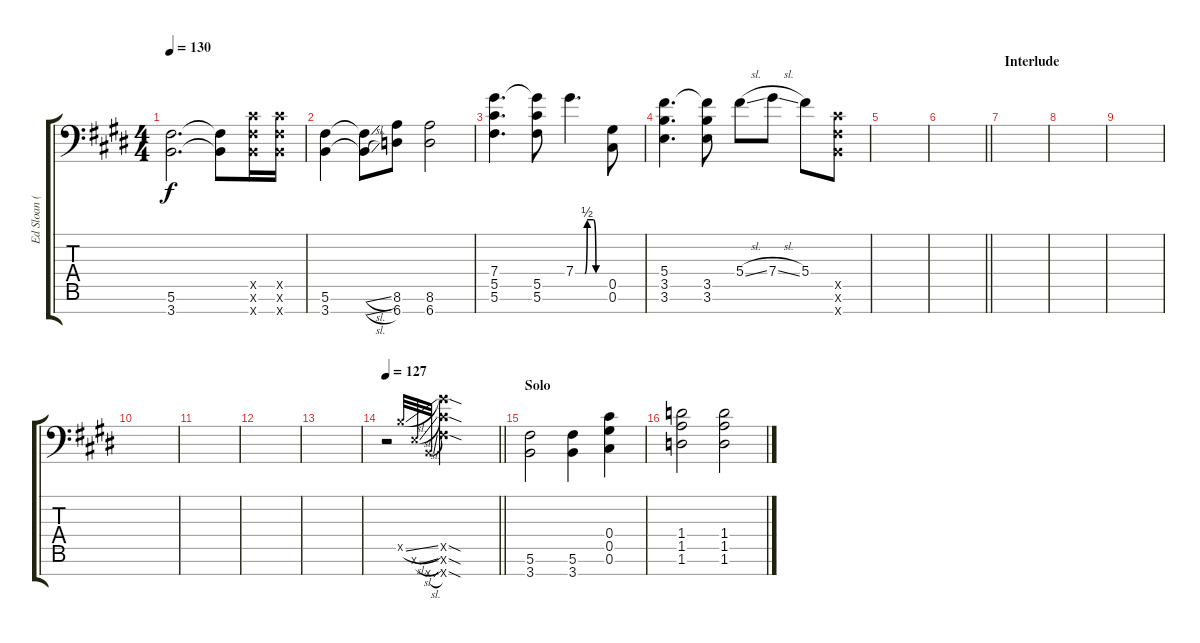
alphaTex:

\track ("Ed Sloan (Electric) (R)" "Ed Sloan (") {instrument distortionguitar}
\staff {score tabs}
\tuning (Eb4 Bb3 Gb3 Db3 Ab2 Db2 Ab1) {hide}
\ts (4 4)
\tempo 130
\clef f4
\ks c#minor
(5.6 3.7).2{d dy f} (5.6{t} 3.7{t}).8 (5.5{x} 5.6{x} 3.7{x}).16 (5.5{x} 5.6{x} 3.7{x}).16 |
(5.6 3.7).4 (5.6{sl t} 3.7{sl t}).8 (8.6 6.7).8 (8.6 6.7).2 |
(7.4 5.5 5.6).4{d} (7.4{t} 5.5 5.6).8 7.4{be (custom 0 0 19 0 24 2 37 2 42 0 60 0)}.4{d} (0.5 0.6).8 |
(5.4 3.5 3.6).4{d} (5.4{t} 3.5 3.6).8 5.4{sl}.8 7.4{sl}.8 5.4.8 (5.5{x} 5.6{x} 3.7{x}).8 |
|
\barLineRight lightlight
|
\section ("" "Interlude")
|
|
|
|
|
|
|
\tempo 127
\barLineRight lightlight
r.2 3.5{sl x}.32{gr onbeat} 3.6{sl x}.32{gr onbeat} 3.7{sl x}.32{gr onbeat} (12.5{sod x} 12.6{sod x} 10.7{sod x}).2 |
\section ("" "Solo")
(5.6 3.7).2 (5.6 3.7).4 (0.4 0.5 0.6).4 |
(1.4 1.5 1.6).2 (1.4 1.5 1.6).2
